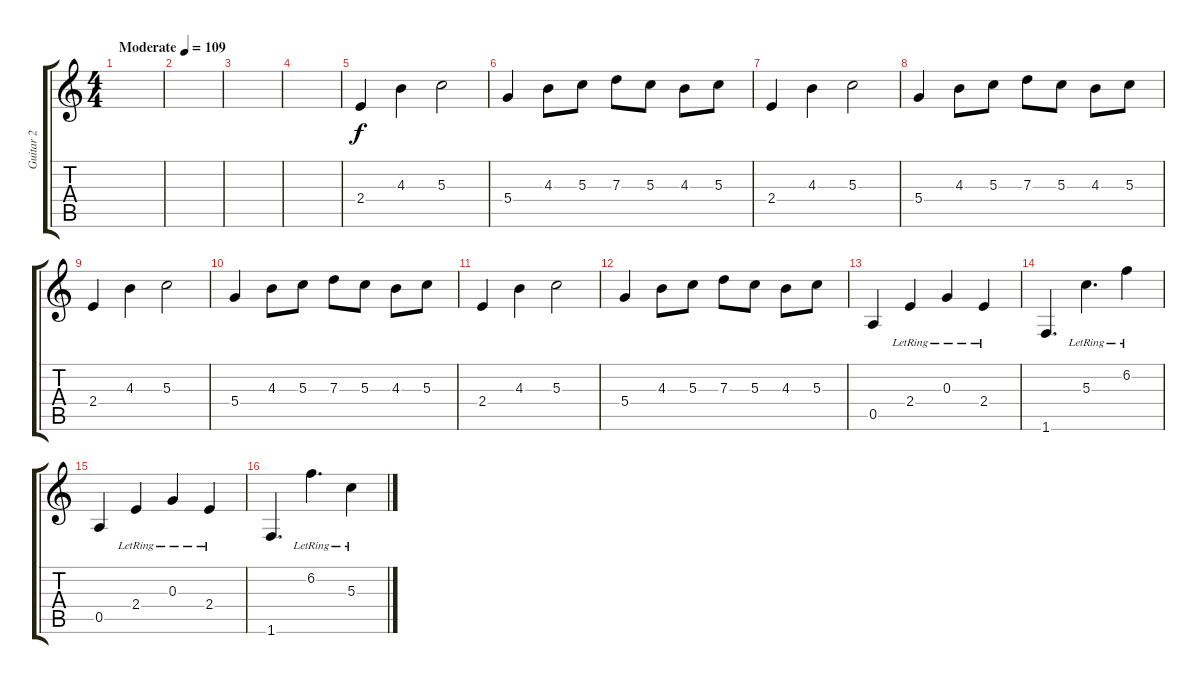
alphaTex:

\track ("Guitar 2" "Guitar 2") {instrument distortionguitar}
\staff {score tabs}
\tuning (E4 B3 G3 D3 A2 E2) {hide}
\ts (4 4)
\tempo (109 "Moderate")
\clef g2
\ks c
|
|
|
|
2.4.4 4.3.4 5.3.2 |
5.4.4 4.3.8 5.3.8 7.3.8 5.3.8 4.3.8 5.3.8 |
2.4.4 4.3.4 5.3.2 |
5.4.4 4.3.8 5.3.8 7.3.8 5.3.8 4.3.8 5.3.8 |
2.4.4 4.3.4 5.3.2 |
5.4.4 4.3.8 5.3.8 7.3.8 5.3.8 4.3.8 5.3.8 |
2.4.4 4.3.4 5.3.2 |
5.4.4 4.3.8 5.3.8 7.3.8 5.3.8 4.3.8 5.3.8 |
0.5.4 2.4{lr}.4 0.3{lr}.4 2.4{lr}.4 |
1.6.4{d} 5.3{lr}.4{d} 6.2{lr}.4 |
0.5.4 2.4{lr}.4 0.3{lr}.4 2.4{lr}.4 |
1.6.4{d} 6.2{lr}.4{d} 5.3{lr}.4
